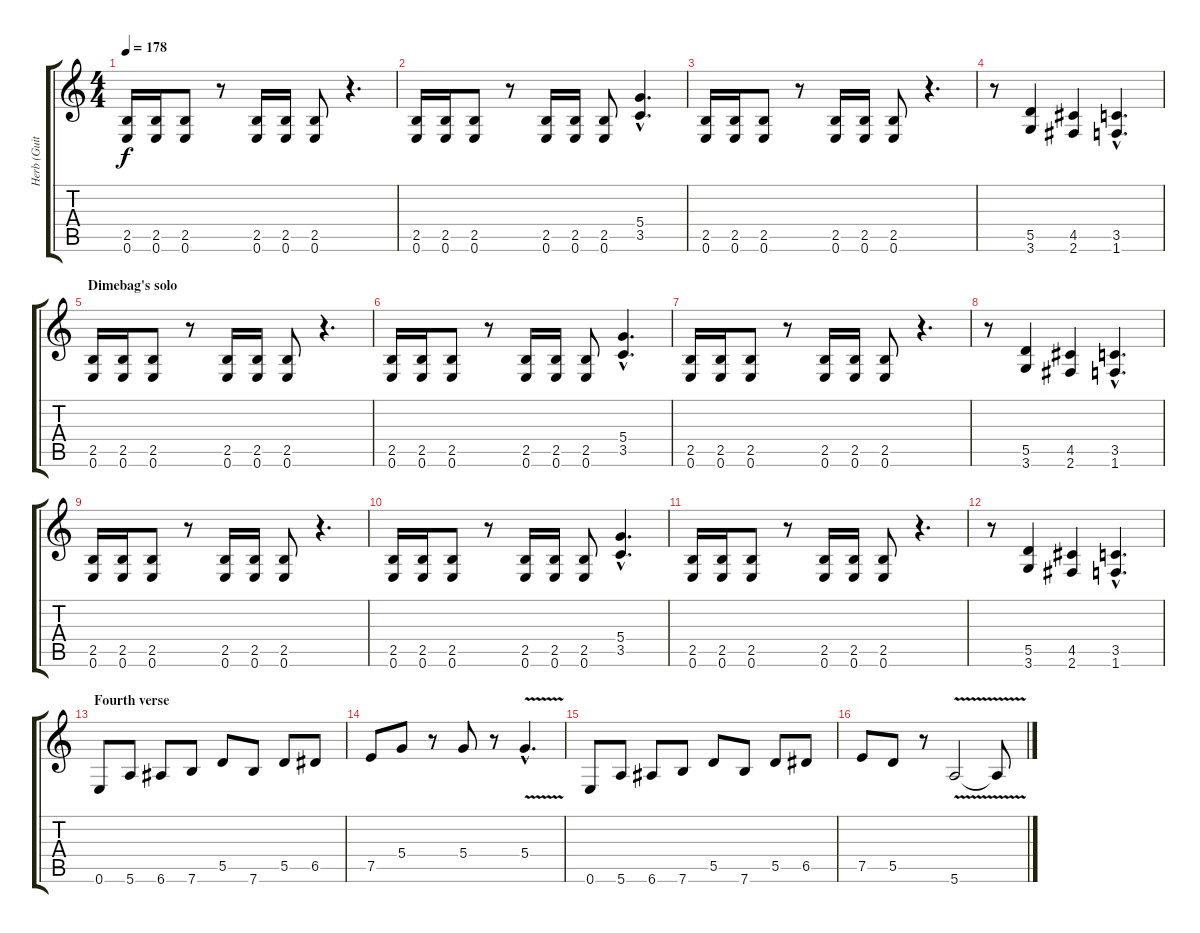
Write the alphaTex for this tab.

\track ("Herb (Guitar)" "Herb (Guit") {instrument distortionguitar}
\staff {score tabs}
\tuning (E4 B3 G3 D3 A2 E2) {hide}
\ts (4 4)
\tempo 178
\clef g2
\ks c
(2.5 0.6).16{dy f} (2.5 0.6).16 (2.5 0.6).8 r.8 (2.5 0.6).16 (2.5 0.6).16 (2.5 0.6).8 r.4{d} |
(2.5 0.6).16 (2.5 0.6).16 (2.5 0.6).8 r.8 (2.5 0.6).16 (2.5 0.6).16 (2.5 0.6).8 (5.4{hac} 3.5{hac}).4{d} |
(2.5 0.6).16 (2.5 0.6).16 (2.5 0.6).8 r.8 (2.5 0.6).16 (2.5 0.6).16 (2.5 0.6).8 r.4{d} |
r.8 (5.5 3.6).4 (4.5 2.6).4 (3.5{hac} 1.6{hac}).4{d} |
\section ("" "Dimebag's solo")
(2.5 0.6).16 (2.5 0.6).16 (2.5 0.6).8 r.8 (2.5 0.6).16 (2.5 0.6).16 (2.5 0.6).8 r.4{d} |
(2.5 0.6).16 (2.5 0.6).16 (2.5 0.6).8 r.8 (2.5 0.6).16 (2.5 0.6).16 (2.5 0.6).8 (5.4{hac} 3.5{hac}).4{d} |
(2.5 0.6).16 (2.5 0.6).16 (2.5 0.6).8 r.8 (2.5 0.6).16 (2.5 0.6).16 (2.5 0.6).8 r.4{d} |
r.8 (5.5 3.6).4 (4.5 2.6).4 (3.5{hac} 1.6{hac}).4{d} |
(2.5 0.6).16 (2.5 0.6).16 (2.5 0.6).8 r.8 (2.5 0.6).16 (2.5 0.6).16 (2.5 0.6).8 r.4{d} |
(2.5 0.6).16 (2.5 0.6).16 (2.5 0.6).8 r.8 (2.5 0.6).16 (2.5 0.6).16 (2.5 0.6).8 (5.4{hac} 3.5{hac}).4{d} |
(2.5 0.6).16 (2.5 0.6).16 (2.5 0.6).8 r.8 (2.5 0.6).16 (2.5 0.6).16 (2.5 0.6).8 r.4{d} |
r.8 (5.5 3.6).4 (4.5 2.6).4 (3.5{hac} 1.6{hac}).4{d} |
\section ("" "Fourth verse")
0.6.8 5.6.8 6.6.8 7.6.8 5.5.8 7.6.8 5.5.8 6.5.8 |
7.5.8 5.4.8 r.8 5.4.8 r.8 5.4{v hac}.4{d} |
0.6.8 5.6.8 6.6.8 7.6.8 5.5.8 7.6.8 5.5.8 6.5.8 |
7.5.8 5.5.8 r.8 5.6{v}.2 5.6{t}.8
